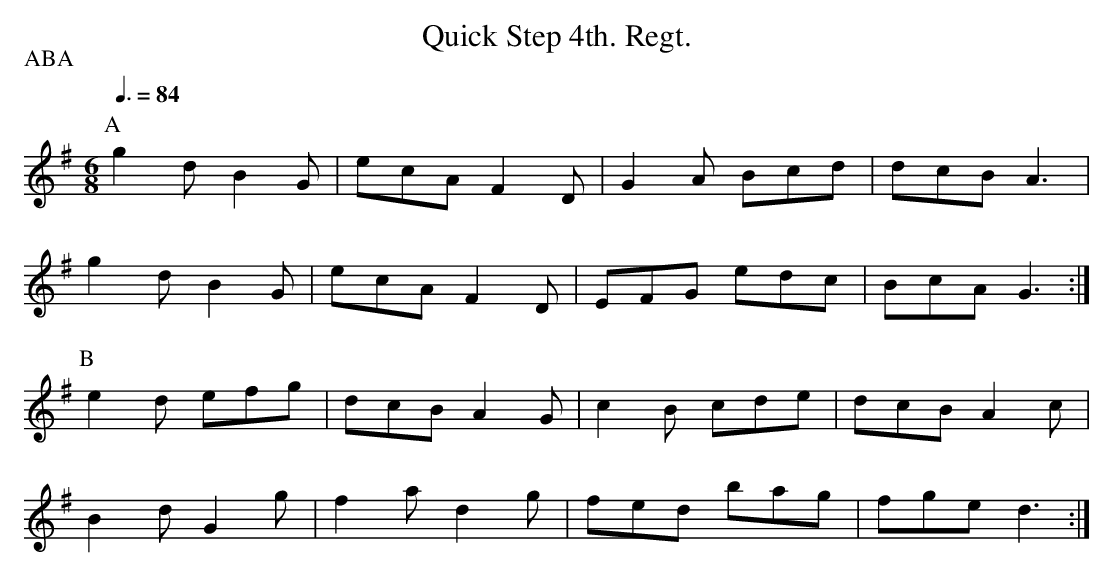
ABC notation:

X:1
T:Quick Step 4th. Regt.
M:6/8
L:1/8
Q:3/8=84
P:ABA % Aird prints a da capo
K:G
P:A
g2d B2G | ecA F2D | G2A Bcd | dcB A3 |
g2d B2G | ecA F2D | EFG edc | BcA G3 :|
P:B
e2d efg | dcB A2G | c2B cde | dcB A2c |
B2d G2g | f2a d2g | fed bag | fge d3 :|
